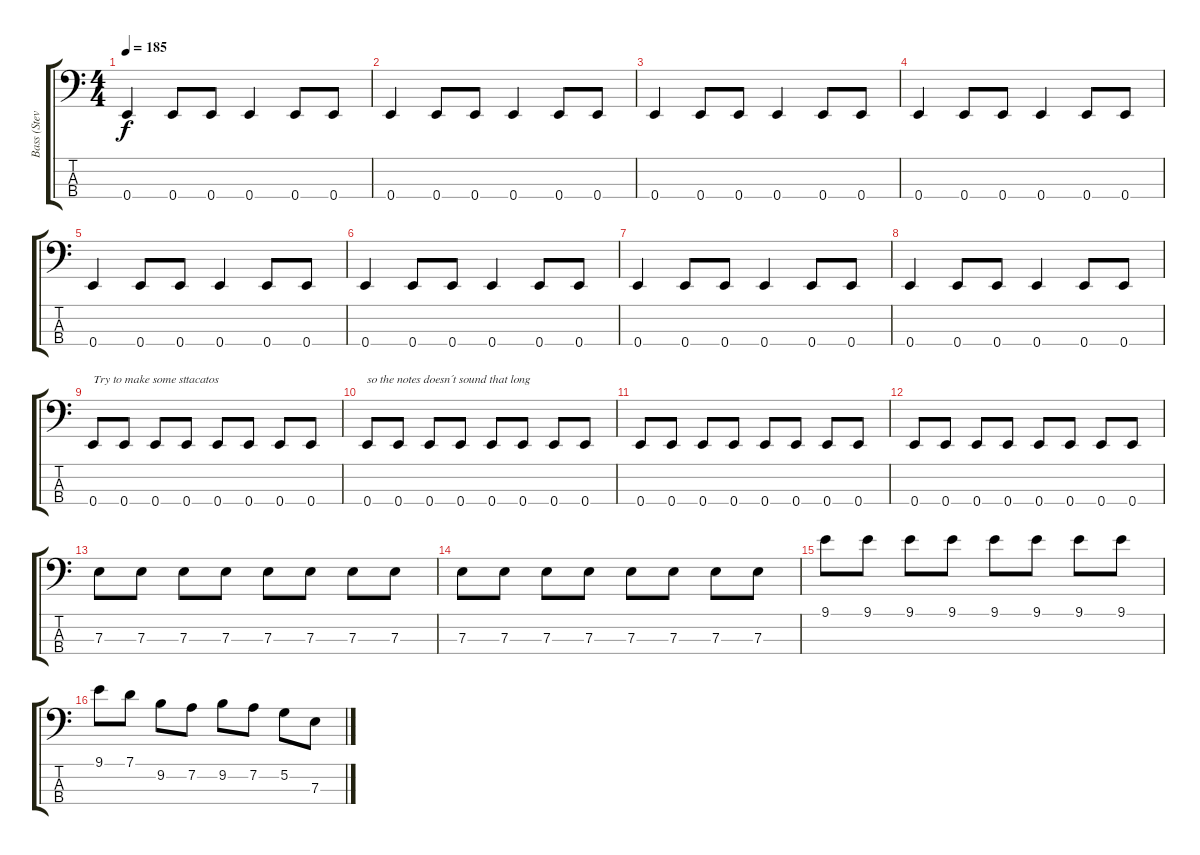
\track ("Bass (Steve Harris" "Bass (Stev") {instrument electricbassfinger}
\staff {score tabs}
\tuning (G2 D2 A1 E1) {hide}
\ts (4 4)
\tempo 185
\clef f4
\ks c
0.4.4{dy f} 0.4.8 0.4.8 0.4.4 0.4.8 0.4.8 |
0.4.4 0.4.8 0.4.8 0.4.4 0.4.8 0.4.8 |
0.4.4 0.4.8 0.4.8 0.4.4 0.4.8 0.4.8 |
0.4.4 0.4.8 0.4.8 0.4.4 0.4.8 0.4.8 |
0.4.4 0.4.8 0.4.8 0.4.4 0.4.8 0.4.8 |
0.4.4 0.4.8 0.4.8 0.4.4 0.4.8 0.4.8 |
0.4.4 0.4.8 0.4.8 0.4.4 0.4.8 0.4.8 |
0.4.4 0.4.8 0.4.8 0.4.4 0.4.8 0.4.8 |
0.4.8{txt "Try to make some sttacatos"} 0.4.8 0.4.8 0.4.8 0.4.8 0.4.8 0.4.8 0.4.8 |
0.4.8{txt "so the notes doesn´t sound that long"} 0.4.8 0.4.8 0.4.8 0.4.8 0.4.8 0.4.8 0.4.8 |
0.4.8 0.4.8 0.4.8 0.4.8 0.4.8 0.4.8 0.4.8 0.4.8 |
0.4.8 0.4.8 0.4.8 0.4.8 0.4.8 0.4.8 0.4.8 0.4.8 |
7.3.8 7.3.8 7.3.8 7.3.8 7.3.8 7.3.8 7.3.8 7.3.8 |
7.3.8 7.3.8 7.3.8 7.3.8 7.3.8 7.3.8 7.3.8 7.3.8 |
9.1.8 9.1.8 9.1.8 9.1.8 9.1.8 9.1.8 9.1.8 9.1.8 |
9.1.8 7.1.8 9.2.8 7.2.8 9.2.8 7.2.8 5.2.8 7.3.8
